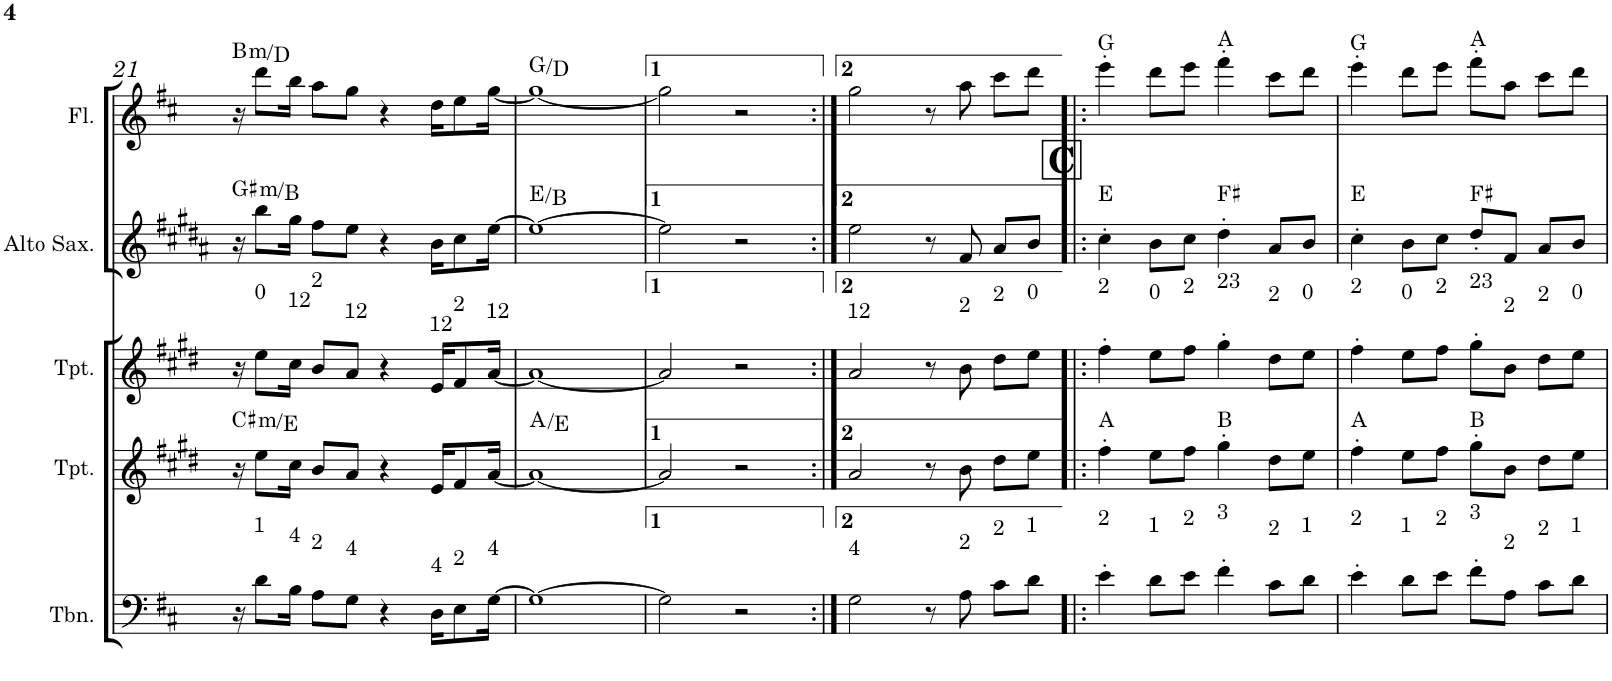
**kern	**kern	**harte	**kern	**kern	**harte	**kern	**harte
*part5	*part4	*part4	*part3	*part2	*part2	*part1	*part1
*staff5	*staff4	*	*staff3	*staff2	*	*staff1	*
*I"C clavF	*I"Bb	*	*I"Bb - Pirata	*I"Eb	*	*I"C clavG	*
!!LO:PB:g=z
*clefF4	*clefG2	*	*clefG2	*clefG2	*	*clefG2	*
*	*Trd1c2	*	*Trd1c2	*Trd5c9	*	*	*
*k[f#c#]	*k[f#c#g#d#]	*	*k[f#c#g#d#]	*k[f#c#g#d#a#]	*	*k[f#c#]	*
*D:	*E:	*	*E:	*B:	*	*D:	*
*M4/4	*M4/4	*	*M4/4	*M4/4	*	*M4/4	*
=21	=21	=21	=21	=21	=21	=21	=21
!	!	!LO:H:kt=m	!	!	!LO:H:kt=m	!	!LO:H:kt=m
16r	16r	C#:min/b3	16r	16r	G#:min/b3	16r	B:min/b3
!	!	!	!LO:TX:a:t=0	!	!	!	!
!LO:TX:a:t=1	!	!	!	!	!	!	!
8d\L	8ee\L	.	8ee\L	8bb\L	.	8ddd\L	.
!	!	!	!LO:TX:a:t=12	!	!	!	!
!LO:TX:a:t=4	!	!	!	!	!	!	!
16B\Jk	16cc#\Jk	.	16cc#\Jk	16gg#\Jk	.	16bb\Jk	.
!	!	!	!LO:TX:a:t=2	!	!	!	!
!LO:TX:a:t=2	!	!	!	!	!	!	!
8A\L	8b/L	.	8b/L	8ff#\L	.	8aa\L	.
!	!	!	!LO:TX:a:t=12	!	!	!	!
!LO:TX:a:t=4	!	!	!	!	!	!	!
8G\J	8a/J	.	8a/J	8ee\J	.	8gg\J	.
4r	4r	.	4r	4r	.	4r	.
!	!	!	!LO:TX:a:t=12	!	!	!	!
!LO:TX:a:t=4	!	!	!	!	!	!	!
16D\KL	16e/KL	.	16e/KL	16b\KL	.	16dd\KL	.
!	!	!	!LO:TX:a:t=2	!	!	!	!
!LO:TX:a:t=2	!	!	!	!	!	!	!
8E\	8f#/	.	8f#/	8cc#\	.	8ee\	.
!	!	!	!LO:TX:a:t=12	!	!	!	!
!LO:TX:a:t=4	!	!	!	!	!	!	!
[>16G\Jk	[<16a/Jk	.	[<16a/Jk	[>16ee\Jk	.	[<16gg\Jk	.
=22	=22	=22	=22	=22	=22	=22	=22
1G_	1a_	A:maj/5	1a_	1ee_	E:maj/5	1gg_	G:maj/5
=23	=23	=23	=23	=23	=23	=23	=23
2G\]	2a/]	.	2a/]	2ee\]	.	2gg\]	.
2r	2r	.	2r	2r	.	2r	.
=24:|!	=24:|!	=24:|!	=24:|!	=24:|!	=24:|!	=24:|!	=24:|!
!	!	!	!LO:TX:a:t=12	!	!	!	!
!LO:TX:a:t=4	!	!	!	!	!	!	!
2G\	2a/	.	2a/	2ee\	.	2gg\	.
8r	8r	.	8r	8r	.	8r	.
!	!	!	!LO:TX:a:t=2	!	!	!	!
!LO:TX:a:t=2	!	!	!	!	!	!	!
8A\	8b\	.	8b\	8f#/	.	8aa\	.
!	!	!	!LO:TX:a:t=2	!	!	!	!
!LO:TX:a:t=2	!	!	!	!	!	!	!
8c#\L	8dd#\L	.	8dd#\L	8a#/L	.	8ccc#\L	.
!	!	!	!LO:TX:a:t=0	!	!	!	!
!LO:TX:a:t=1	!	!	!	!	!	!	!
8d\J	8ee\J	.	8ee\J	8b/J	.	8ddd\J	.
!!LO:REH:place=s1:b:B:cj:fs=18.5691:t=C
=25!|:	=25!|:	=25!|:	=25!|:	=25!|:	=25!|:	=25!|:	=25!|:
!	!	!	!LO:TX:a:t=2	!	!	!	!
!LO:TX:a:t=2	!	!	!	!	!	!	!
4e'\	4ff#'\	A:maj	4ff#'\	4cc#'\	E:maj	4eee'\	G:maj
!	!	!	!LO:TX:a:t=0	!	!	!	!
!LO:TX:a:t=1	!	!	!	!	!	!	!
8d\L	8ee\L	.	8ee\L	8b\L	.	8ddd\L	.
!	!	!	!LO:TX:a:t=2	!	!	!	!
!LO:TX:a:t=2	!	!	!	!	!	!	!
8e\J	8ff#\J	.	8ff#\J	8cc#\J	.	8eee\J	.
!	!	!	!LO:TX:a:t=23	!	!	!	!
!LO:TX:a:t=3	!	!	!	!	!	!	!
4f#'\	4gg#'\	B:maj	4gg#'\	4dd#'\	F#:maj	4fff#'\	A:maj
!	!	!	!LO:TX:a:t=2	!	!	!	!
!LO:TX:a:t=2	!	!	!	!	!	!	!
8c#\L	8dd#\L	.	8dd#\L	8a#/L	.	8ccc#\L	.
!	!	!	!LO:TX:a:t=0	!	!	!	!
!LO:TX:a:t=1	!	!	!	!	!	!	!
8d\J	8ee\J	.	8ee\J	8b/J	.	8ddd\J	.
=26	=26	=26	=26	=26	=26	=26	=26
!	!	!	!LO:TX:a:t=2	!	!	!	!
!LO:TX:a:t=2	!	!	!	!	!	!	!
4e'\	4ff#'\	A:maj	4ff#'\	4cc#'\	E:maj	4eee'\	G:maj
!	!	!	!LO:TX:a:t=0	!	!	!	!
!LO:TX:a:t=1	!	!	!	!	!	!	!
8d\L	8ee\L	.	8ee\L	8b\L	.	8ddd\L	.
!	!	!	!LO:TX:a:t=2	!	!	!	!
!LO:TX:a:t=2	!	!	!	!	!	!	!
8e\J	8ff#\J	.	8ff#\J	8cc#\J	.	8eee\J	.
!	!	!	!LO:TX:a:t=23	!	!	!	!
!LO:TX:a:t=3	!	!	!	!	!	!	!
8f#'\L	8gg#'\L	B:maj	8gg#'\L	8dd#'/L	F#:maj	8fff#'\L	A:maj
!	!	!	!LO:TX:a:t=2	!	!	!	!
!LO:TX:a:t=2	!	!	!	!	!	!	!
8A\J	8b\J	.	8b\J	8f#/J	.	8aa\J	.
!	!	!	!LO:TX:a:t=2	!	!	!	!
!LO:TX:a:t=2	!	!	!	!	!	!	!
8c#\L	8dd#\L	.	8dd#\L	8a#/L	.	8ccc#\L	.
!	!	!	!LO:TX:a:t=0	!	!	!	!
!LO:TX:a:t=1	!	!	!	!	!	!	!
8d\J	8ee\J	.	8ee\J	8b/J	.	8ddd\J	.
=	=	=	=	=	=	=	=
*-	*-	*-	*-	*-	*-	*-	*-
